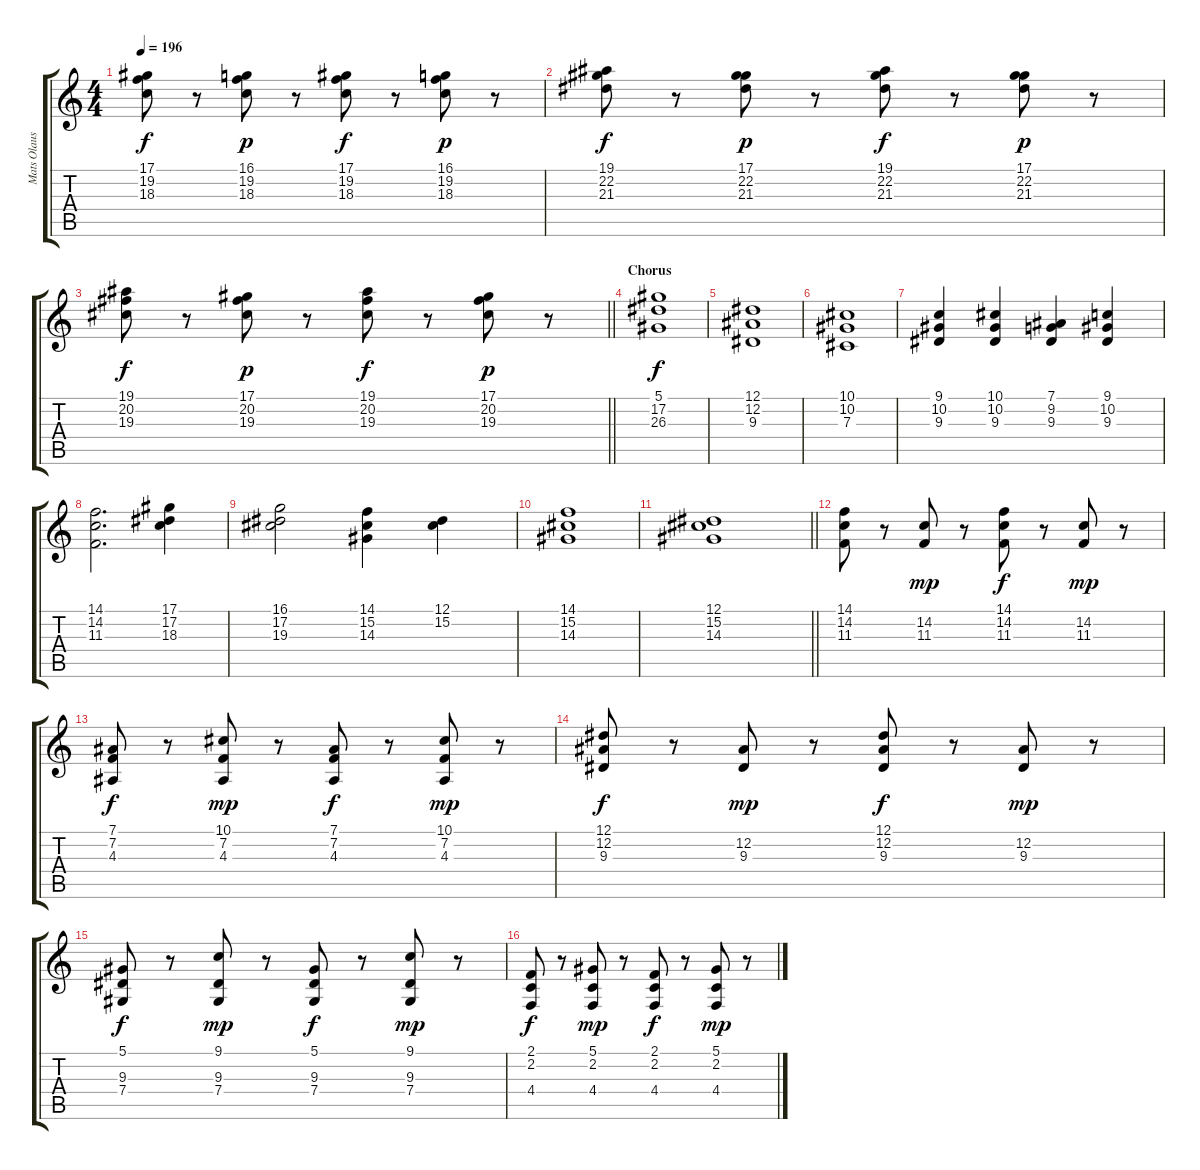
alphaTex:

\track ("Mats Olausson" "Mats Olaus") {instrument stringensemble1}
\staff {score tabs}
\tuning (Eb4 Bb3 Gb3 Db3 Ab2 Eb2) {hide}
\ts (4 4)
\tempo 196
\clef g2
\ks c
(17.1 19.2 18.3).8{dy f} r.8 (16.1 19.2 18.3).8{dy p} r.8 (17.1 19.2 18.3).8{dy f} r.8 (16.1 19.2 18.3).8{dy p} r.8 |
(19.1 22.2 21.3).8{dy f} r.8 (17.1 22.2 21.3).8{dy p} r.8 (19.1 22.2 21.3).8{dy f} r.8 (17.1 22.2 21.3).8{dy p} r.8 |
\barLineRight lightlight
(19.1 20.2 19.3).8{dy f} r.8 (17.1 20.2 19.3).8{dy p} r.8 (19.1 20.2 19.3).8{dy f} r.8 (17.1 20.2 19.3).8{dy p} r.8 |
\section ("" "Chorus")
(5.1 17.2 26.3).1{dy f} |
(12.1 12.2 9.3).1 |
(10.1 10.2 7.3).1 |
(9.1 10.2 9.3).4 (10.1 10.2 9.3).4 (7.1 9.2 9.3).4 (9.1 10.2 9.3).4 |
(14.1 14.2 11.3).2{d} (17.1 17.2 18.3).4 |
(16.1 17.2 19.3).2 (14.1 15.2 14.3).4 (12.1 15.2).4 |
(14.1 15.2 14.3).1 |
\barLineRight lightlight
(12.1 15.2 14.3).1 |
(14.1 14.2 11.3).8 r.8 (14.2 11.3).8{dy mp} r.8 (14.1 14.2 11.3).8{dy f} r.8 (14.2 11.3).8{dy mp} r.8 |
(7.1 7.2 4.3).8{dy f} r.8 (10.1 7.2 4.3).8{dy mp} r.8 (7.1 7.2 4.3).8{dy f} r.8 (10.1 7.2 4.3).8{dy mp} r.8 |
(12.1 12.2 9.3).8{dy f} r.8 (12.2 9.3).8{dy mp} r.8 (12.1 12.2 9.3).8{dy f} r.8 (12.2 9.3).8{dy mp} r.8 |
(5.1 9.3 7.4).8{dy f} r.8 (9.1 9.3 7.4).8{dy mp} r.8 (5.1 9.3 7.4).8{dy f} r.8 (9.1 9.3 7.4).8{dy mp} r.8 |
(2.1 2.2 4.4).8{dy f} r.8 (5.1 2.2 4.4).8{dy mp} r.8 (2.1 2.2 4.4).8{dy f} r.8 (5.1 2.2 4.4).8{dy mp} r.8
